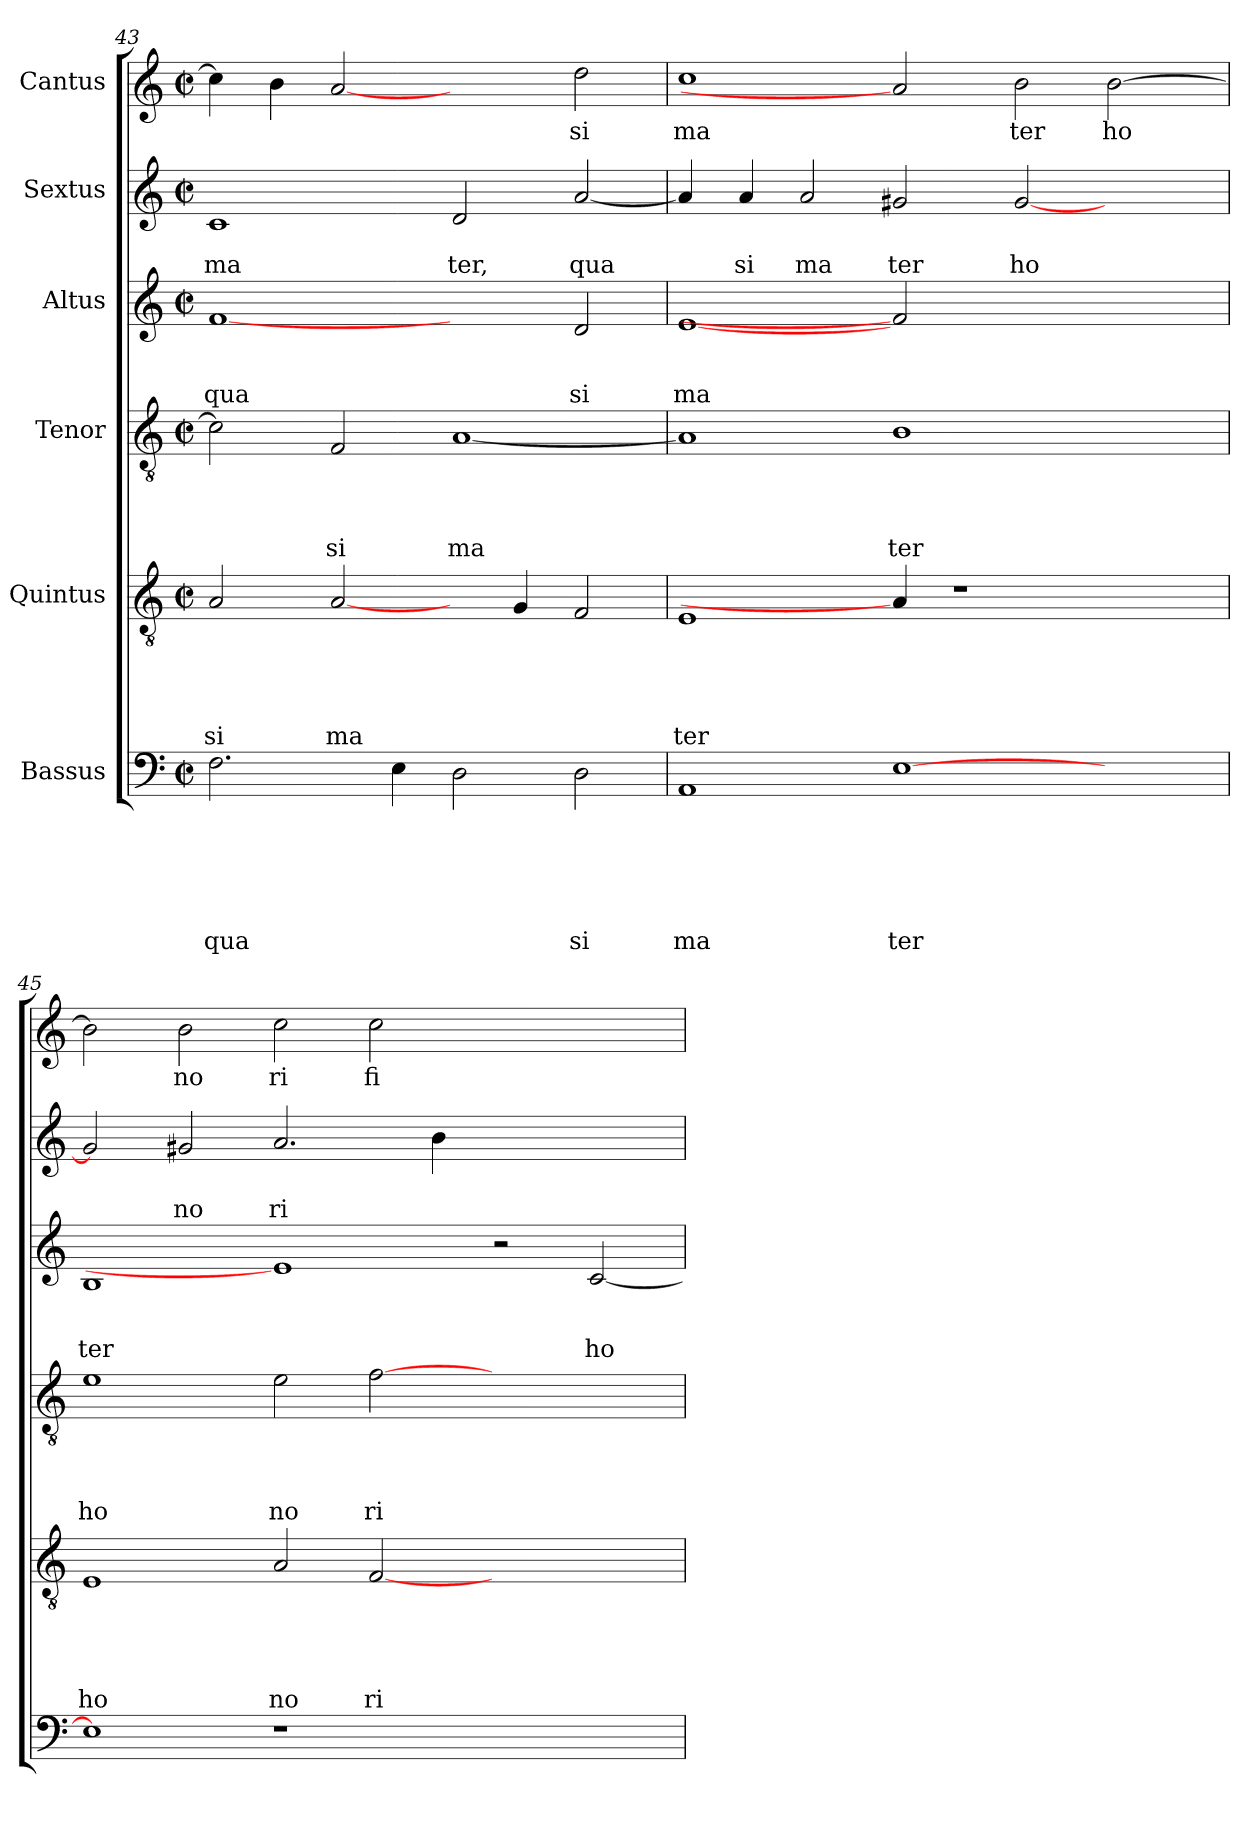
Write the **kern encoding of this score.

**kern	**text	**text	**text	**text	**text	**text	**kern	**text	**text	**text	**text	**text	**kern	**text	**text	**text	**text	**kern	**text	**text	**text	**kern	**text	**text	**kern	**text
*part6	*part6	*part6	*part6	*part6	*part6	*part6	*part5	*part5	*part5	*part5	*part5	*part5	*part4	*part4	*part4	*part4	*part4	*part3	*part3	*part3	*part3	*part2	*part2	*part2	*part1	*part1
*staff6	*staff6	*staff6	*staff6	*staff6	*staff6	*staff6	*staff5	*staff5	*staff5	*staff5	*staff5	*staff5	*staff4	*staff4	*staff4	*staff4	*staff4	*staff3	*staff3	*staff3	*staff3	*staff2	*staff2	*staff2	*staff1	*staff1
*I"Bassus	*	*	*	*	*	*	*I"Quintus	*	*	*	*	*	*I"Tenor	*	*	*	*	*I"Altus	*	*	*	*I"Sextus	*	*	*I"Cantus	*
*clefF4	*	*	*	*	*	*	*clefGv2	*	*	*	*	*	*clefGv2	*	*	*	*	*clefG2	*	*	*	*clefG2	*	*	*clefG2	*
*k[]	*	*	*	*	*	*	*k[]	*	*	*	*	*	*k[]	*	*	*	*	*k[]	*	*	*	*k[]	*	*	*k[]	*
*C:	*	*	*	*	*	*	*C:	*	*	*	*	*	*C:	*	*	*	*	*C:	*	*	*	*C:	*	*	*C:	*
*M2/2	*	*	*	*	*	*	*M2/2	*	*	*	*	*	*M2/2	*	*	*	*	*M2/2	*	*	*	*M2/2	*	*	*M2/2	*
*met(c|)	*	*	*	*	*	*	*met(c|)	*	*	*	*	*	*met(c|)	*	*	*	*	*met(c|)	*	*	*	*met(c|)	*	*	*met(c|)	*
=43	=43	=43	=43	=43	=43	=43	=43	=43	=43	=43	=43	=43	=43	=43	=43	=43	=43	=43	=43	=43	=43	=43	=43	=43	=43	=43
!	!	!	!	!	!	!LO:LY:b	!	!	!	!	!	!LO:LY:b	!	!	!	!	!	!	!	!	!LO:LY:b	!	!	!LO:LY:b	!	!
2.F\	.	.	.	.	.	qua	2A/	.	.	.	.	si	2c\]	.	.	.	.	[1f	.	.	qua	1c	.	ma	4cc\]	.
.	.	.	.	.	.	.	.	.	.	.	.	.	.	.	.	.	.	.	.	.	.	.	.	.	4b\	.
!	!	!	!	!	!	!	!	!	!	!	!	!LO:LY:b	!	!	!	!	!LO:LY:b	!	!	!	!	!	!	!	!	!
.	.	.	.	.	.	.	[2A/	.	.	.	.	ma	2F/	.	.	.	si	.	.	.	.	.	.	.	[2a	.
4E\	.	.	.	.	.	.	.	.	.	.	.	.	.	.	.	.	.	.	.	.	.	.	.	.	.	.
!	!	!	!	!	!	!	!	!	!	!	!	!	!	!	!	!	!LO:LY:b	!	!	!	!	!	!	!LO:LY:b	!	!
2D\	.	.	.	.	.	.	4ryy	.	.	.	.	.	[<1A	.	.	.	ma	2ryy	.	.	.	2d/	.	ter,	2ryy	.
.	.	.	.	.	.	.	4G/	.	.	.	.	.	.	.	.	.	.	.	.	.	.	.	.	.	.	.
!	!	!	!	!	!	!LO:LY:b	!	!	!	!	!	!	!	!	!	!	!	!	!	!	!LO:LY:b	!	!	!LO:LY:b	!	!LO:LY:b
2D\	.	.	.	.	.	si	2F/	.	.	.	.	.	.	.	.	.	.	2d/	.	.	si	[<2a/	.	qua	2dd\	si
=44	=44	=44	=44	=44	=44	=44	=44	=44	=44	=44	=44	=44	=44	=44	=44	=44	=44	=44	=44	=44	=44	=44	=44	=44	=44	=44
!	!	!	!	!	!	!LO:LY:b	!	!	!	!	!	!LO:LY:b	!	!	!	!	!	!	!	!	!LO:LY:b	!	!	!	!	!LO:LY:b
1AA	.	.	.	.	.	ma	1E	.	.	.	.	ter	1A]	.	.	.	.	[1e	.	.	ma	4a/]	.	.	1cc	ma
!	!	!	!	!	!	!	!	!	!	!	!	!	!	!	!	!	!	!	!	!	!	!	!	!LO:LY:b	!	!
.	.	.	.	.	.	.	.	.	.	.	.	.	.	.	.	.	.	.	.	.	.	4a/	.	si	.	.
!	!	!	!	!	!	!	!	!	!	!	!	!	!	!	!	!	!	!	!	!	!	!	!	!LO:LY:b	!	!
.	.	.	.	.	.	.	.	.	.	.	.	.	.	.	.	.	.	.	.	.	.	2a/	.	ma	.	.
!	!	!	!	!	!	!LO:LY:b	!	!	!	!	!	!	!	!	!	!	!LO:LY:b	!	!	!	!	!	!	!LO:LY:b	!	!
[>1E	.	.	.	.	.	ter	4A/]	.	.	.	.	.	1B	.	.	.	ter	2f]	.	.	.	2g#X/	.	ter	2a]	.
.	.	.	.	.	.	.	1r	.	.	.	.	.	.	.	.	.	.	.	.	.	.	.	.	.	.	.
!	!	!	!	!	!	!	!	!	!	!	!	!	!	!	!	!	!	!	!	!	!	!	!	!LO:LY:b	!	!LO:LY:b
.	.	.	.	.	.	.	.	.	.	.	.	.	.	.	.	.	.	1ryy	.	.	.	[<2g#/	.	ho	2b\	ter
!	!	!	!	!	!	!	!	!	!	!	!	!	!	!	!	!	!	!	!	!	!	!	!	!	!	!LO:LY:b
2ryy	.	.	.	.	.	.	.	.	.	.	.	.	2ryy	.	.	.	.	.	.	.	.	2ryy	.	.	[>2b\	ho
.	.	.	.	.	.	.	4ryy	.	.	.	.	.	.	.	.	.	.	.	.	.	.	.	.	.	.	.
=45	=45	=45	=45	=45	=45	=45	=45	=45	=45	=45	=45	=45	=45	=45	=45	=45	=45	=45	=45	=45	=45	=45	=45	=45	=45	=45
!	!	!	!	!	!	!	!	!	!	!	!	!LO:LY:b	!	!	!	!	!LO:LY:b	!	!	!	!LO:LY:b	!	!	!	!	!
1E]	.	.	.	.	.	.	1E	.	.	.	.	ho	1e	.	.	.	ho	1B	.	.	ter	2g#/]	.	.	2b\]	.
!	!	!	!	!	!	!	!	!	!	!	!	!	!	!	!	!	!	!	!	!	!	!	!	!LO:LY:b	!	!LO:LY:b
.	.	.	.	.	.	.	.	.	.	.	.	.	.	.	.	.	.	.	.	.	.	2g#X/	.	no	2b\	no
!	!	!	!	!	!	!	!	!	!	!	!	!LO:LY:b	!	!	!	!	!LO:LY:b	!	!	!	!	!	!	!LO:LY:b	!	!LO:LY:b
1r	.	.	.	.	.	.	2A/	.	.	.	.	no	2e\	.	.	.	no	1e]	.	.	.	2.a/	.	ri	2cc\	ri
!	!	!	!	!	!	!	!	!	!	!	!	!LO:LY:b	!	!	!	!	!LO:LY:b	!	!	!	!	!	!	!	!	!LO:LY:b
.	.	.	.	.	.	.	[<2F/	.	.	.	.	ri	[>2f\	.	.	.	ri	.	.	.	.	.	.	.	2cc\	fi
.	.	.	.	.	.	.	.	.	.	.	.	.	.	.	.	.	.	.	.	.	.	4b\	.	.	.	.
1ryy	.	.	.	.	.	.	1ryy	.	.	.	.	.	1ryy	.	.	.	.	2r	.	.	.	1ryy	.	.	1ryy	.
!	!	!	!	!	!	!	!	!	!	!	!	!	!	!	!	!	!	!	!	!	!LO:LY:b	!	!	!	!	!
.	.	.	.	.	.	.	.	.	.	.	.	.	.	.	.	.	.	[<2c/	.	.	ho	.	.	.	.	.
=	=	=	=	=	=	=	=	=	=	=	=	=	=	=	=	=	=	=	=	=	=	=	=	=	=	=
*-	*-	*-	*-	*-	*-	*-	*-	*-	*-	*-	*-	*-	*-	*-	*-	*-	*-	*-	*-	*-	*-	*-	*-	*-	*-	*-
